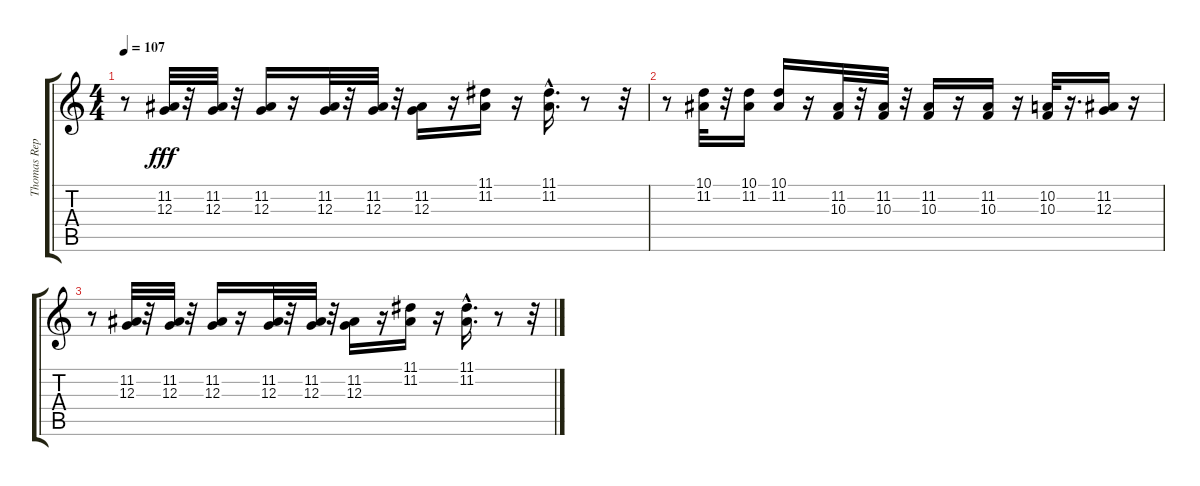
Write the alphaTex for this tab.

\track ("Thomas Repecki" "Thomas Rep") {instrument brasssection}
\staff {score tabs}
\tuning (E4 B3 G3 D3 A2 E2) {hide}
\ts (4 4)
\tempo 107
\clef g2
\ks c
r.8{dy fff} (11.2 12.3).32 r.32 (11.2 12.3).32 r.32 (11.2 12.3).16 r.16 (11.2 12.3).32 r.32 (11.2 12.3).32 r.32 (11.2 12.3).16 r.16 (11.1 11.2).16 r.16 (11.1{hac} 11.2{hac}).16{d} r.8 r.32 |
r.8 (10.1 11.2).32 r.32 (10.1 11.2).16 (10.1 11.2).16 r.16 (11.2 10.3).32 r.32 (11.2 10.3).32 r.32 (11.2 10.3).16 r.16 (11.2 10.3).16 r.16 (10.2 10.3).32 r.16{d} (11.2 12.3).16 r.16 |
r.8 (11.2 12.3).32 r.32 (11.2 12.3).32 r.32 (11.2 12.3).16 r.16 (11.2 12.3).32 r.32 (11.2 12.3).32 r.32 (11.2 12.3).16 r.16 (11.1 11.2).16 r.16 (11.1{hac} 11.2{hac}).16{d} r.8 r.32
